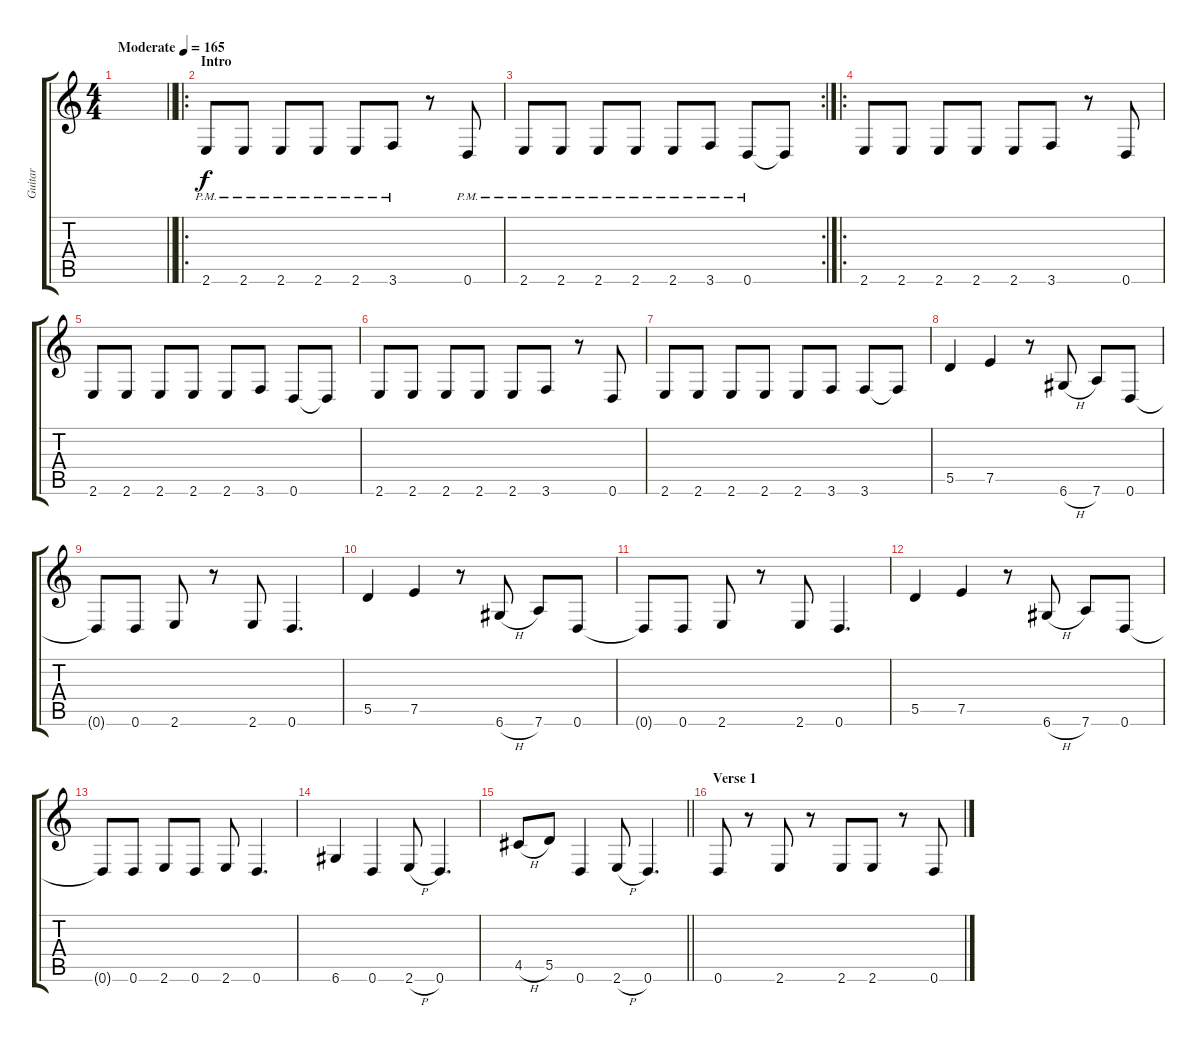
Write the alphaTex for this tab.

\track ("Guitar" "Guitar") {instrument distortionguitar}
\staff {score tabs}
\tuning (E4 B3 G3 D3 A2 D2) {hide}
\ts (4 4)
\tempo (165 "Moderate")
\clef g2
\barLineRight lightlight
\ks c
|
\ro
\section ("" "Intro")
2.6{pm}.8 2.6{pm}.8 2.6{pm}.8 2.6{pm}.8 2.6{pm}.8 3.6{pm}.8 r.8 0.6{pm}.8 |
\rc 2
2.6{pm}.8 2.6{pm}.8 2.6{pm}.8 2.6{pm}.8 2.6{pm}.8 3.6{pm}.8 0.6{pm}.8 0.6{t}.8 |
\ro
2.6.8 2.6.8 2.6.8 2.6.8 2.6.8 3.6.8 r.8 0.6.8 |
2.6.8 2.6.8 2.6.8 2.6.8 2.6.8 3.6.8 0.6.8 0.6{t}.8 |
2.6.8 2.6.8 2.6.8 2.6.8 2.6.8 3.6.8 r.8 0.6.8 |
2.6.8 2.6.8 2.6.8 2.6.8 2.6.8 3.6.8 3.6.8 3.6{t}.8 |
5.5.4 7.5.4 r.8 6.6{h}.8 7.6.8 0.6.8 |
0.6{t}.8 0.6.8 2.6.8 r.8 2.6.8 0.6.4{d} |
5.5.4 7.5.4 r.8 6.6{h}.8 7.6.8 0.6.8 |
0.6{t}.8 0.6.8 2.6.8 r.8 2.6.8 0.6.4{d} |
5.5.4 7.5.4 r.8 6.6{h}.8 7.6.8 0.6.8 |
0.6{t}.8 0.6.8 2.6.8 0.6.8 2.6.8 0.6.4{d} |
6.6.4 0.6.4 2.6{h}.8 0.6.4{d} |
\barLineRight lightlight
4.5{h}.8 5.5.8 0.6.4 2.6{h}.8 0.6.4{d} |
\section ("" "Verse 1")
0.6.8 r.8 2.6.8 r.8 2.6.8 2.6.8 r.8 0.6.8
